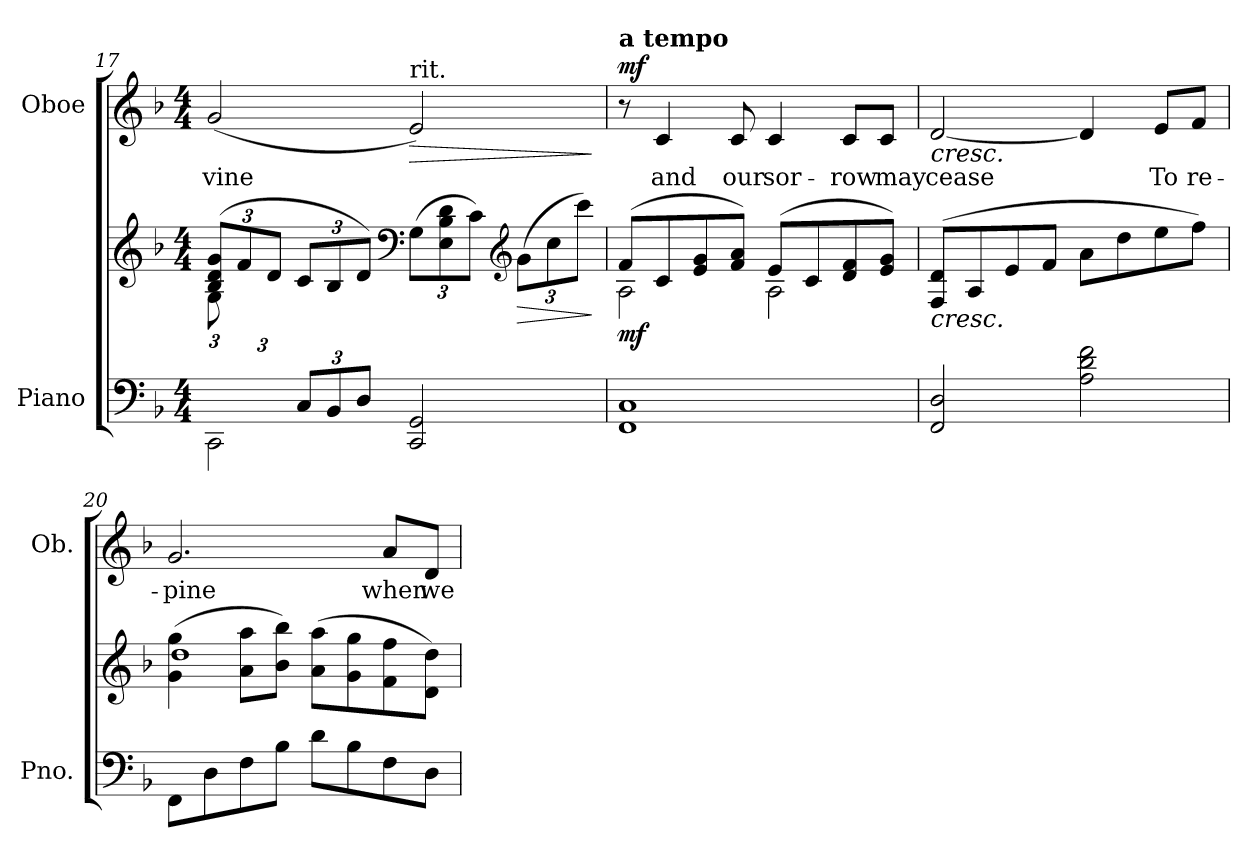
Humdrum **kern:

**kern	**kern	**dynam	**kern	**text	**dynam
*part2	*part2	*part2	*part1	*part1	*part1
*staff3	*staff2	*staff2/3	*staff1	*staff1	*staff1
*I"Piano	*	*	*I"Oboe	*	*
*I'Pno.	*	*	*I'Ob.	*	*
*clefF4	*clefG2	*	*clefG2	*	*
*k[b-]	*k[b-]	*	*k[b-]	*	*
*M4/4	*M4/4	*	*M4/4	*	*
=17	=17	=17	=17	=17	=17
*^	*	*	*	*	*
*	*	*Xbrackettup	*	*	*	*
*	*	*^	*	*	*	*
!	!	!	!	!	!	!LO:LY:b	!
12ryy	2CC\	(12B-/ 12d/ 12g/L	12G\L	.	(2g/	-vine	.
12F/	.	12f/	12%11ryy	.	.	.	.
12D/J	.	12d/J	.	.	.	.	.
*Xbrackettup	*	*	*	*	*	*	*
12C/L	.	12c/L	.	.	.	.	.
12BB-/	.	12B-/	.	.	.	.	.
12D/J	.	12d/J)	.	.	.	.	.
*	*	*clefF4	*	*	*	*	*
!	!	!	!	!	!LO:TX:a:t=rit.	!	!
!	!	!	!	!	!	!	!LO:HP:b
2CC/ 2GG/	2ryy	(12G\L	.	.	2e/)	.	>
.	.	12E\ 12B-\ 12d\	.	.	.	.	.
.	.	12c\J)	.	.	.	.	.
*	*	*clefG2	*	*	*	*	*
!	!	!	!	!LO:HP:b	!	!	!
.	.	(12g\L	.	>	.	.	.
.	.	12cc\	.	.	.	.	.
.	.	12ccc\J)	.	.	.	.	.
*v	*v	*	*	*	*	*	*
*	*v	*v	*	*	*	*
.	.	]	.	.	]
=18	=18	=18	=18	=18	=18
*	*^	*	*	*	*
!	!	!	!	!LO:TX:a:B:t=a tempo	!	!
!	!	!	!LO:DY:b	!	!	!LO:DY:b
1FF 1C	(8f/L	2A\	mf	8r	.	mf
!	!	!	!	!	!LO:LY:b	!
.	8c/	.	.	4c/	and	.
.	8e/ 8g/	.	.	.	.	.
!	!	!	!	!	!LO:LY:b	!
.	8f/ 8a/J)	.	.	8c/	our	.
!	!	!	!	!	!LO:LY:b	!
.	(8e/L	2A\	.	4c/	sor-	.
.	8c/	.	.	.	.	.
!	!	!	!	!	!LO:LY:b	!
.	8d/ 8f/	.	.	8c/L	-row	.
!	!	!	!	!	!LO:LY:b	!
.	8e/ 8g/J)	.	.	8c/J	may	.
*	*v	*v	*	*	*	*
!!LO:LB:g=z
=19	=19	=19	=19	=19	=19
!	!	!	!LO:TX:b:i:t=cresc.	!	!
!	!LO:TX:b:i:t=cresc.	!	!	!	!
!	!	!	!	!LO:LY:b	!
2FF/ 2D/	(8F/ 8d/L	.	[2d/	cease	.
.	8A/	.	.	.	.
.	8e/	.	.	.	.
.	8f/J	.	.	.	.
2A\ 2d\ 2f\	8a\L	.	4d/]	.	.
.	8dd\	.	.	.	.
!	!	!	!	!LO:LY:b	!
.	8ee\	.	8e/L	To	.
!	!	!	!	!LO:LY:b	!
.	8ff\J)	.	8f/J	re-	.
=20	=20	=20	=20	=20	=20
*	*^	*	*	*	*
!	!	!	!	!	!LO:LY:b	!
8FF\L	(4g\ 4gg\	1dd	.	2.g/	-pine	.
8D\	.	.	.	.	.	.
8F\	8a\ 8aa\L	.	.	.	.	.
8B-\J	8b-\ 8bb-\J)	.	.	.	.	.
8d\L	(8a\ 8aa\L	.	.	.	.	.
8B-\	8g\ 8gg\	.	.	.	.	.
!	!	!	!	!	!LO:LY:b	!
8F\	8f\ 8ff\	.	.	8a/L	when	.
!	!	!	!	!	!LO:LY:b	!
8D\J	8d\ 8dd\J)	.	.	8d/J	we	.
*	*v	*v	*	*	*	*
=	=	=	=	=	=
*-	*-	*-	*-	*-	*-
